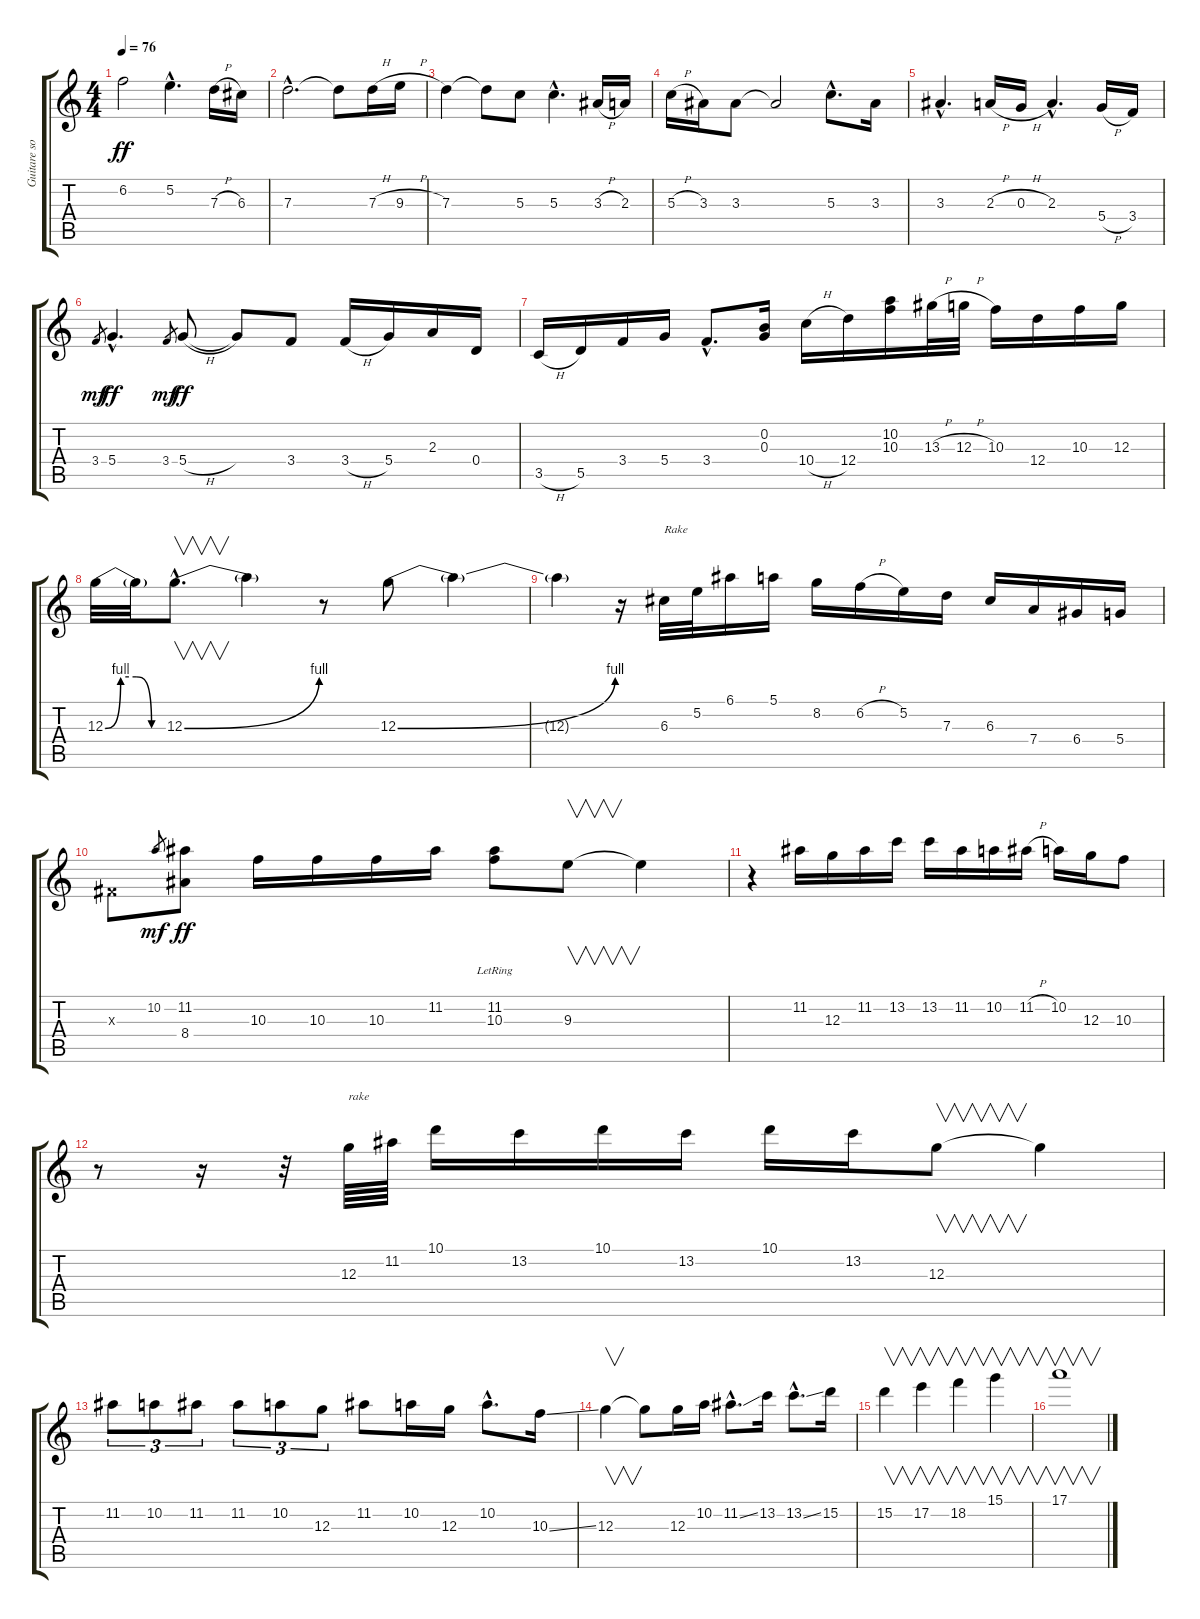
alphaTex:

\track ("Guitare solo" "Guitare so") {instrument distortionguitar}
\staff {score tabs}
\tuning (E4 B3 G3 D3 A2 E2) {hide}
\ts (4 4)
\tempo 76
\clef g2
\ks c
6.2.2{dy ff} 5.2{hac}.4{d} 7.3{h}.16 6.3.16 |
7.3{hac}.2{d} 7.3{t}.8 7.3{h}.16 9.3{h}.16 |
7.3.4 7.3{t}.8 5.3.8 5.3{hac}.4{d} 3.3{h}.16 2.3.16 |
5.3{h}.16 3.3.16 3.3.8 3.3{t}.2 5.3{hac}.8{d} 3.3.16 |
3.3{hac}.4{d} 2.3{h}.16 0.3{h}.16 2.3{hac}.4{d} 5.4{h}.16 3.4.16 |
3.4.8{gr dy mf} 5.4{hac}.4{d dy ff} 3.4.8{gr dy mf} 5.4{h}.8{dy ff} 5.4{t}.8 3.4.8 3.4{h}.16 5.4.16 2.3.16 0.4.16 |
3.5{h}.16 5.5.16 3.4.16 5.4.16 3.4{hac}.8{d} (0.2 0.3).16 10.4{h}.16 12.4.16 (10.2 10.3).16 13.3{h}.32 12.3{h}.32 10.3.16 12.4.16 10.3.16 12.3.16 |
12.3{be (custom 0 0 15 4 30 4 45 0 60 0)}.32 12.3{t}.32 12.3{be (bend 0 0 60 4) hac}.8{v d} 12.3{t}.4 r.8 12.3{be (bend 0 0 60 4)}.8 12.3{t}.4 |
12.3{t}.4 r.16 6.3.32{txt "Rake"} 5.2.32 6.1.16 5.1.16 8.2.16 6.2{h}.16 5.2.16 7.3.16 6.3.16 7.4.16 6.4.16 5.4.16 |
-1.3{x}.8 10.2.8{gr dy mf} (11.2 8.4).8{dy ff} 10.3.16 10.3.16 10.3.16 11.2.16 (11.2{lr} 10.3).8 9.3.8{v} 9.3{t}.4 |
r.4 11.2.16 12.3.16 11.2.16 13.2.16 13.2.16 11.2.16 10.2.16 11.2{h}.16 10.2.16 12.3.16 10.3.8 |
r.8 r.16 r.32 12.3.64{txt "rake"} 11.2.64 10.1.16 13.2.16 10.1.16 13.2.16 10.1.16 13.2.16 12.3.8{v} 12.3{t}.4 |
11.2.8{tu (3 2)} 10.2.8{tu (3 2)} 11.2.8{tu (3 2)} 11.2.8{tu (3 2)} 10.2.8{tu (3 2)} 12.3.8{tu (3 2)} 11.2.8 10.2.16 12.3.16 10.2{hac}.8{d} 10.3{ss}.16 |
12.3.4{v} 12.3{t}.8 12.3.16 10.2.16 11.2{ss hac}.8{d} 13.2.16 13.2{ss hac}.8{d} 15.2.16 |
15.2.4{v} 17.2.4{v} 18.2.4{v} 15.1.4{v} |
17.1.1{v}
